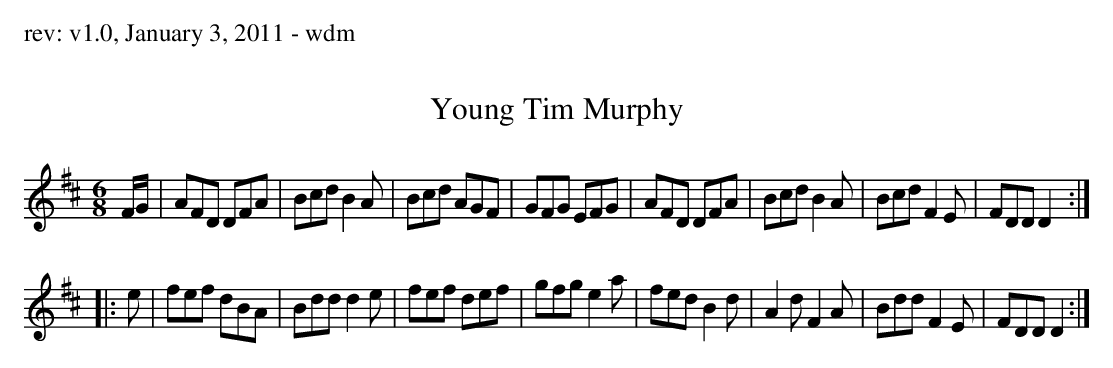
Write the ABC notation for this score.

X:1
T:Young Tim Murphy
M:6/8
L:1/8
K:D
F/G/|AFD DFA|Bcd B2A|Bcd AGF|GFG EFG|AFD DFA|Bcd B2A|Bcd F2E|FDD D2:|
|:e|fef dBA|Bdd d2e|fef def|gfg e2a|fed B2d|A2d F2A|Bdd F2E|FDD D2:|
